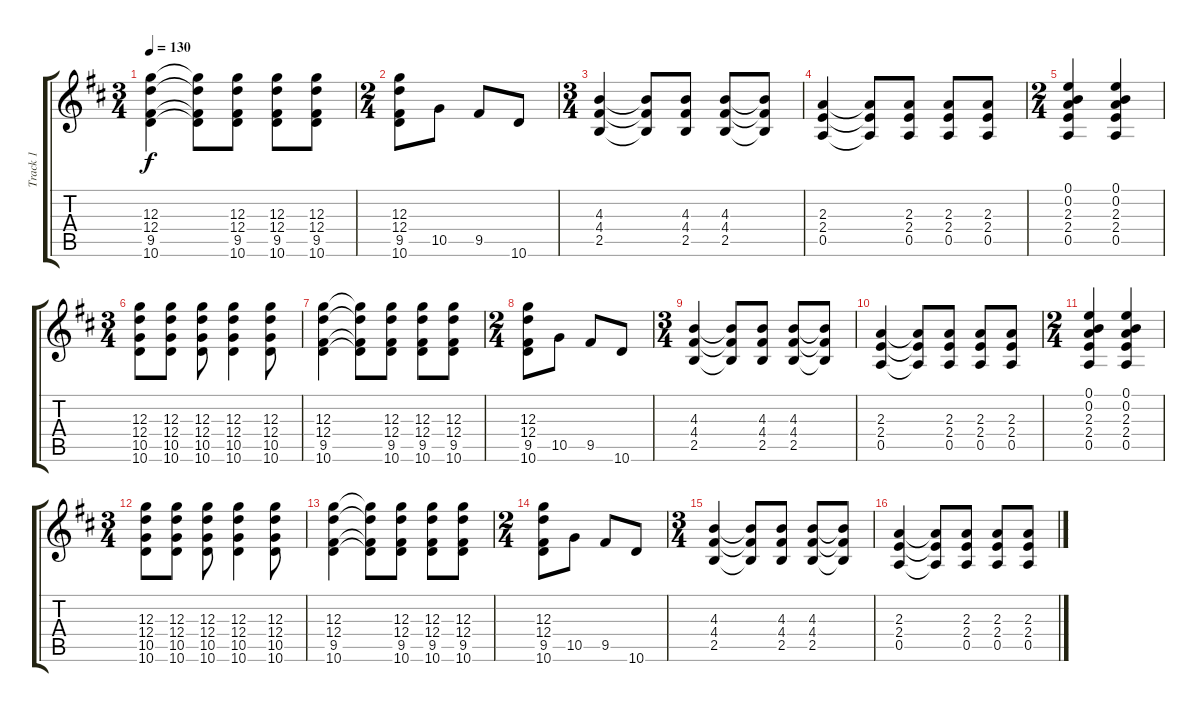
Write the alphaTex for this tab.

\track ("Track 1" "Track 1") {instrument distortionguitar}
\staff {score tabs}
\tuning (E4 B3 G3 D3 A2 E2) {hide}
\ts (3 4)
\tempo 130
\clef g2
\ks d
(12.3 12.4 9.5 10.6).4{dy f} (12.3{t} 12.4{t} 9.5{t} 10.6{t}).8 (12.3 12.4 9.5 10.6).8 (12.3 12.4 9.5 10.6).8 (12.3 12.4 9.5 10.6).8 |
\ts (2 4)
(12.3 12.4 9.5 10.6).8 10.5.8 9.5.8 10.6.8 |
\ts (3 4)
(4.3 4.4 2.5).4 (4.3{t} 4.4{t} 2.5{t}).8 (4.3 4.4 2.5).8 (4.3 4.4 2.5).8 (4.3{t} 4.4{t} 2.5{t}).8 |
(2.3 2.4 0.5).4 (2.3{t} 2.4{t} 0.5{t}).8 (2.3 2.4 0.5).8 (2.3 2.4 0.5).8 (2.3 2.4 0.5).8 |
\ts (2 4)
(0.1 0.2 2.3 2.4 0.5).4 (0.1 0.2 2.3 2.4 0.5).4 |
\ts (3 4)
(12.3 12.4 10.5 10.6).8 (12.3 12.4 10.5 10.6).8 (12.3 12.4 10.5 10.6).8 (12.3 12.4 10.5 10.6).4 (12.3 12.4 10.5 10.6).8 |
(12.3 12.4 9.5 10.6).4 (12.3{t} 12.4{t} 9.5{t} 10.6{t}).8 (12.3 12.4 9.5 10.6).8 (12.3 12.4 9.5 10.6).8 (12.3 12.4 9.5 10.6).8 |
\ts (2 4)
(12.3 12.4 9.5 10.6).8 10.5.8 9.5.8 10.6.8 |
\ts (3 4)
(4.3 4.4 2.5).4 (4.3{t} 4.4{t} 2.5{t}).8 (4.3 4.4 2.5).8 (4.3 4.4 2.5).8 (4.3{t} 4.4{t} 2.5{t}).8 |
(2.3 2.4 0.5).4 (2.3{t} 2.4{t} 0.5{t}).8 (2.3 2.4 0.5).8 (2.3 2.4 0.5).8 (2.3 2.4 0.5).8 |
\ts (2 4)
(0.1 0.2 2.3 2.4 0.5).4 (0.1 0.2 2.3 2.4 0.5).4 |
\ts (3 4)
(12.3 12.4 10.5 10.6).8 (12.3 12.4 10.5 10.6).8 (12.3 12.4 10.5 10.6).8 (12.3 12.4 10.5 10.6).4 (12.3 12.4 10.5 10.6).8 |
(12.3 12.4 9.5 10.6).4 (12.3{t} 12.4{t} 9.5{t} 10.6{t}).8 (12.3 12.4 9.5 10.6).8 (12.3 12.4 9.5 10.6).8 (12.3 12.4 9.5 10.6).8 |
\ts (2 4)
(12.3 12.4 9.5 10.6).8 10.5.8 9.5.8 10.6.8 |
\ts (3 4)
(4.3 4.4 2.5).4 (4.3{t} 4.4{t} 2.5{t}).8 (4.3 4.4 2.5).8 (4.3 4.4 2.5).8 (4.3{t} 4.4{t} 2.5{t}).8 |
(2.3 2.4 0.5).4 (2.3{t} 2.4{t} 0.5{t}).8 (2.3 2.4 0.5).8 (2.3 2.4 0.5).8 (2.3 2.4 0.5).8
